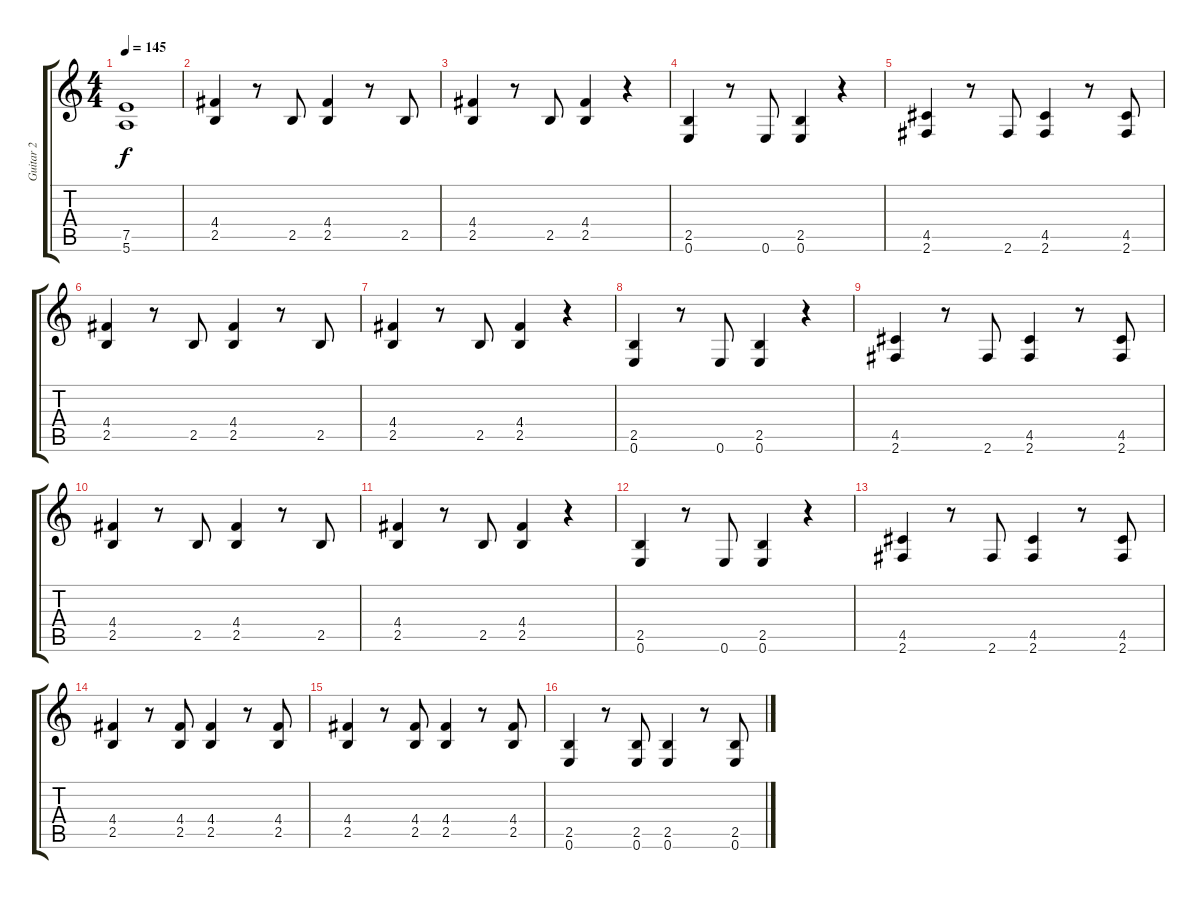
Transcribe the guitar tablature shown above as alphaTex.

\track ("Guitar 2" "Guitar 2") {instrument distortionguitar}
\staff {score tabs}
\tuning (E4 B3 G3 D3 A2 E2) {hide}
\ts (4 4)
\tempo 145
\clef g2
\ks c
(7.5 5.6).1{dy f} |
(4.4 2.5).4 r.8 2.5.8 (4.4 2.5).4 r.8 2.5.8 |
(4.4 2.5).4 r.8 2.5.8 (4.4 2.5).4 r.4 |
(2.5 0.6).4 r.8 0.6.8 (2.5 0.6).4 r.4 |
(4.5 2.6).4 r.8 2.6.8 (4.5 2.6).4 r.8 (4.5 2.6).8 |
(4.4 2.5).4 r.8 2.5.8 (4.4 2.5).4 r.8 2.5.8 |
(4.4 2.5).4 r.8 2.5.8 (4.4 2.5).4 r.4 |
(2.5 0.6).4 r.8 0.6.8 (2.5 0.6).4 r.4 |
(4.5 2.6).4 r.8 2.6.8 (4.5 2.6).4 r.8 (4.5 2.6).8 |
(4.4 2.5).4 r.8 2.5.8 (4.4 2.5).4 r.8 2.5.8 |
(4.4 2.5).4 r.8 2.5.8 (4.4 2.5).4 r.4 |
(2.5 0.6).4 r.8 0.6.8 (2.5 0.6).4 r.4 |
(4.5 2.6).4 r.8 2.6.8 (4.5 2.6).4 r.8 (4.5 2.6).8 |
(4.4 2.5).4 r.8 (4.4 2.5).8 (4.4 2.5).4 r.8 (4.4 2.5).8 |
(4.4 2.5).4 r.8 (4.4 2.5).8 (4.4 2.5).4 r.8 (4.4 2.5).8 |
(2.5 0.6).4 r.8 (2.5 0.6).8 (2.5 0.6).4 r.8 (2.5 0.6).8
